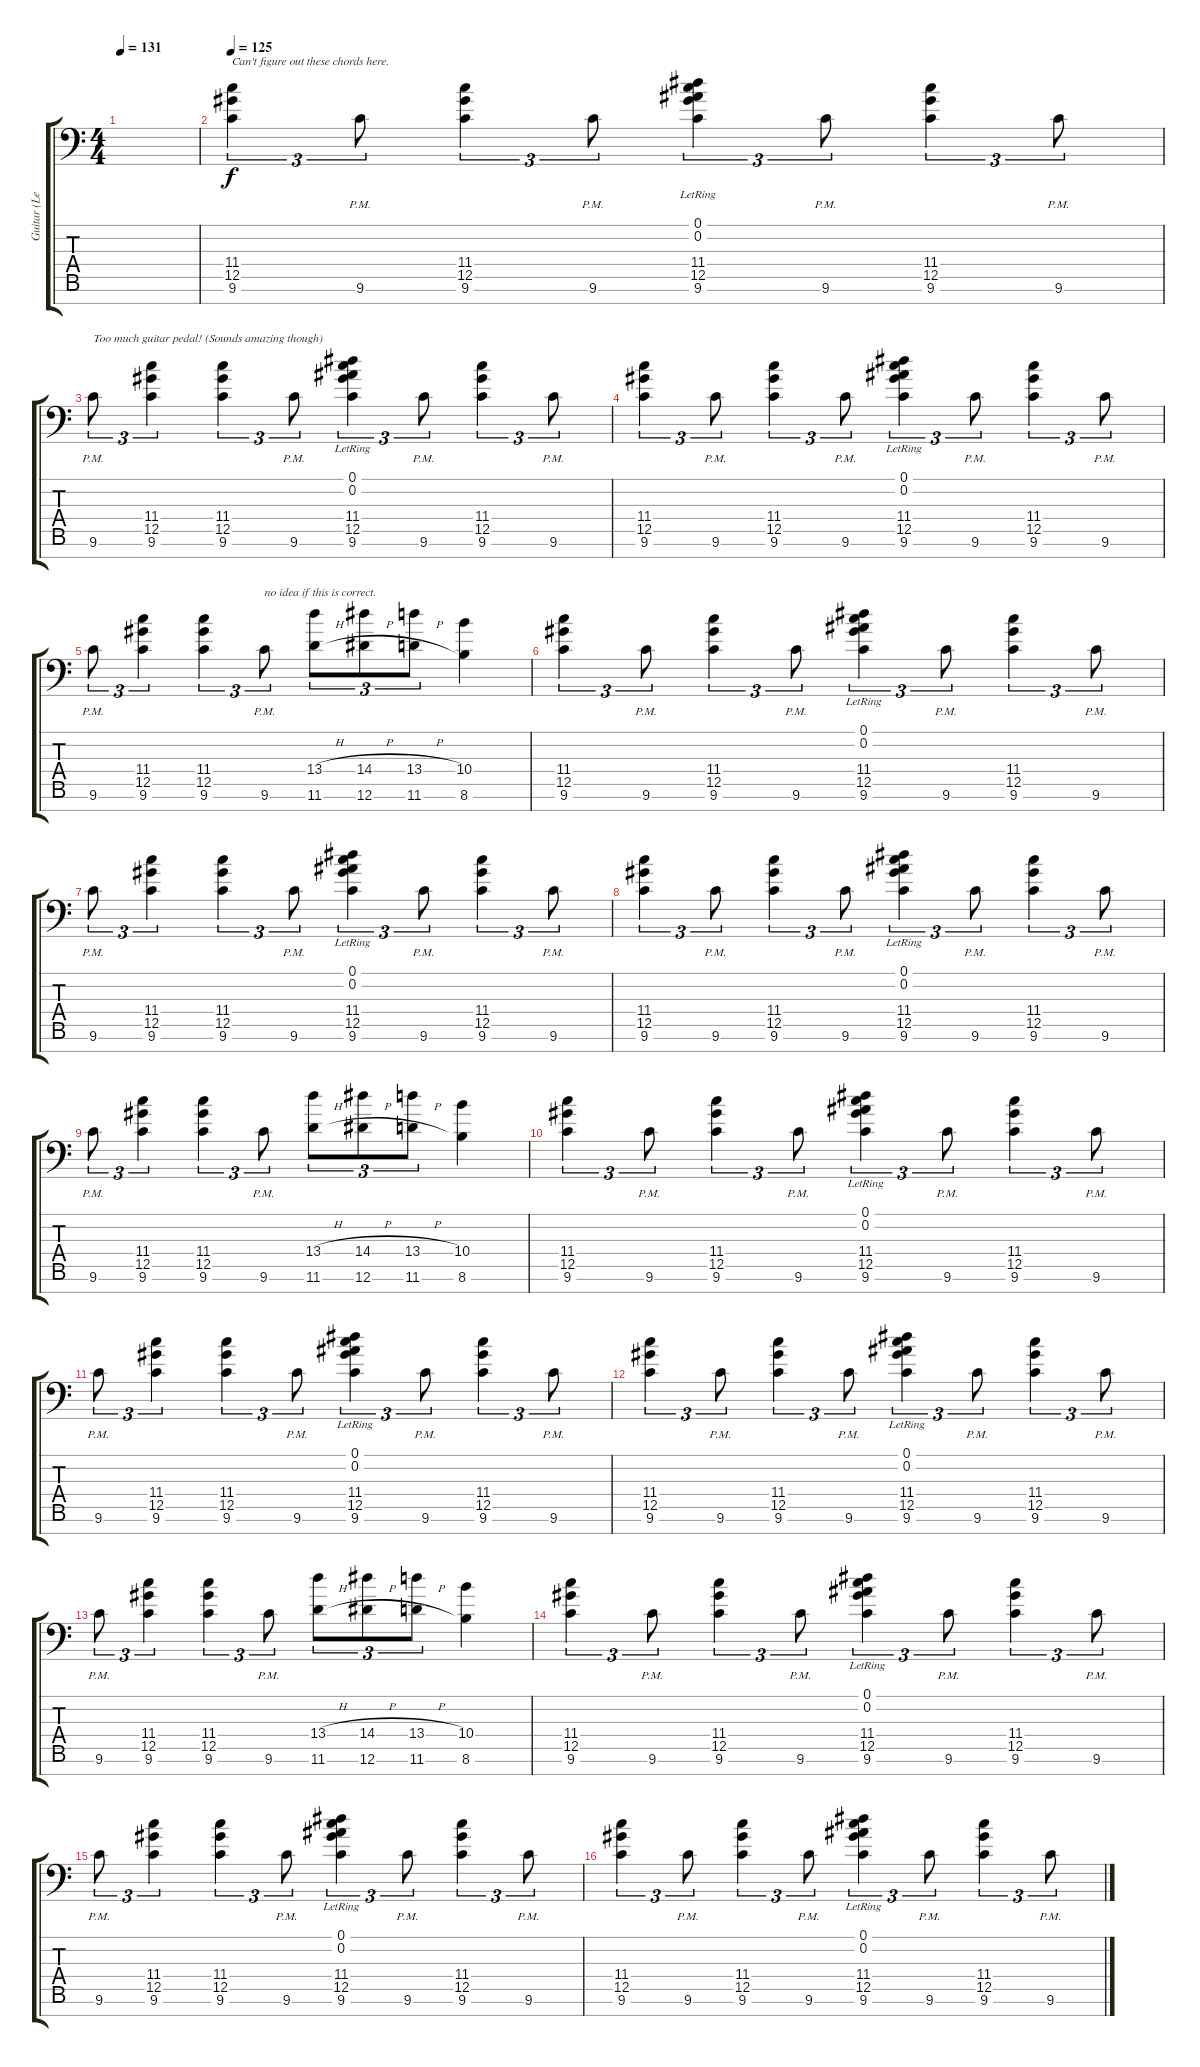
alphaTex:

\track ("Guitar (Left)" "Guitar (Le") {instrument distortionguitar}
\staff {score tabs}
\tuning (Eb4 Bb3 Gb3 Db3 Ab2 Eb2 Bb1) {hide}
\ts (4 4)
\tempo 131
\clef f4
\ks c
|
\tempo 125
(11.4 12.5 9.6).4{tu (3 2) txt "Can't figure out these chords here."} 9.6{pm}.8{tu (3 2)} (11.4 12.5 9.6).4{tu (3 2)} 9.6{pm}.8{tu (3 2)} (0.1{lr} 0.2{lr} 11.4 12.5 9.6).4{tu (3 2)} 9.6{pm}.8{tu (3 2)} (11.4 12.5 9.6).4{tu (3 2)} 9.6{pm}.8{tu (3 2)} |
9.6{pm}.8{tu (3 2) txt "Too much guitar pedal! (Sounds amazing though)"} (11.4 12.5 9.6).4{tu (3 2)} (11.4 12.5 9.6).4{tu (3 2)} 9.6{pm}.8{tu (3 2)} (0.1{lr} 0.2{lr} 11.4 12.5 9.6).4{tu (3 2)} 9.6{pm}.8{tu (3 2)} (11.4 12.5 9.6).4{tu (3 2)} 9.6{pm}.8{tu (3 2)} |
(11.4 12.5 9.6).4{tu (3 2)} 9.6{pm}.8{tu (3 2)} (11.4 12.5 9.6).4{tu (3 2)} 9.6{pm}.8{tu (3 2)} (0.1{lr} 0.2{lr} 11.4 12.5 9.6).4{tu (3 2)} 9.6{pm}.8{tu (3 2)} (11.4 12.5 9.6).4{tu (3 2)} 9.6{pm}.8{tu (3 2)} |
9.6{pm}.8{tu (3 2)} (11.4 12.5 9.6).4{tu (3 2)} (11.4 12.5 9.6).4{tu (3 2)} 9.6{pm}.8{tu (3 2) txt "no idea if this is correct."} (13.4{h} 11.6{h}).8{tu (3 2)} (14.4{h} 12.6{h}).8{tu (3 2)} (13.4{h} 11.6{h}).8{tu (3 2)} (10.4 8.6).4 |
(11.4 12.5 9.6).4{tu (3 2)} 9.6{pm}.8{tu (3 2)} (11.4 12.5 9.6).4{tu (3 2)} 9.6{pm}.8{tu (3 2)} (0.1{lr} 0.2{lr} 11.4 12.5 9.6).4{tu (3 2)} 9.6{pm}.8{tu (3 2)} (11.4 12.5 9.6).4{tu (3 2)} 9.6{pm}.8{tu (3 2)} |
9.6{pm}.8{tu (3 2)} (11.4 12.5 9.6).4{tu (3 2)} (11.4 12.5 9.6).4{tu (3 2)} 9.6{pm}.8{tu (3 2)} (0.1{lr} 0.2{lr} 11.4 12.5 9.6).4{tu (3 2)} 9.6{pm}.8{tu (3 2)} (11.4 12.5 9.6).4{tu (3 2)} 9.6{pm}.8{tu (3 2)} |
(11.4 12.5 9.6).4{tu (3 2)} 9.6{pm}.8{tu (3 2)} (11.4 12.5 9.6).4{tu (3 2)} 9.6{pm}.8{tu (3 2)} (0.1{lr} 0.2{lr} 11.4 12.5 9.6).4{tu (3 2)} 9.6{pm}.8{tu (3 2)} (11.4 12.5 9.6).4{tu (3 2)} 9.6{pm}.8{tu (3 2)} |
9.6{pm}.8{tu (3 2)} (11.4 12.5 9.6).4{tu (3 2)} (11.4 12.5 9.6).4{tu (3 2)} 9.6{pm}.8{tu (3 2)} (13.4{h} 11.6{h}).8{tu (3 2)} (14.4{h} 12.6{h}).8{tu (3 2)} (13.4{h} 11.6{h}).8{tu (3 2)} (10.4 8.6).4 |
(11.4 12.5 9.6).4{tu (3 2)} 9.6{pm}.8{tu (3 2)} (11.4 12.5 9.6).4{tu (3 2)} 9.6{pm}.8{tu (3 2)} (0.1{lr} 0.2{lr} 11.4 12.5 9.6).4{tu (3 2)} 9.6{pm}.8{tu (3 2)} (11.4 12.5 9.6).4{tu (3 2)} 9.6{pm}.8{tu (3 2)} |
9.6{pm}.8{tu (3 2)} (11.4 12.5 9.6).4{tu (3 2)} (11.4 12.5 9.6).4{tu (3 2)} 9.6{pm}.8{tu (3 2)} (0.1{lr} 0.2{lr} 11.4 12.5 9.6).4{tu (3 2)} 9.6{pm}.8{tu (3 2)} (11.4 12.5 9.6).4{tu (3 2)} 9.6{pm}.8{tu (3 2)} |
(11.4 12.5 9.6).4{tu (3 2)} 9.6{pm}.8{tu (3 2)} (11.4 12.5 9.6).4{tu (3 2)} 9.6{pm}.8{tu (3 2)} (0.1{lr} 0.2{lr} 11.4 12.5 9.6).4{tu (3 2)} 9.6{pm}.8{tu (3 2)} (11.4 12.5 9.6).4{tu (3 2)} 9.6{pm}.8{tu (3 2)} |
9.6{pm}.8{tu (3 2)} (11.4 12.5 9.6).4{tu (3 2)} (11.4 12.5 9.6).4{tu (3 2)} 9.6{pm}.8{tu (3 2)} (13.4{h} 11.6{h}).8{tu (3 2)} (14.4{h} 12.6{h}).8{tu (3 2)} (13.4{h} 11.6{h}).8{tu (3 2)} (10.4 8.6).4 |
(11.4 12.5 9.6).4{tu (3 2)} 9.6{pm}.8{tu (3 2)} (11.4 12.5 9.6).4{tu (3 2)} 9.6{pm}.8{tu (3 2)} (0.1{lr} 0.2{lr} 11.4 12.5 9.6).4{tu (3 2)} 9.6{pm}.8{tu (3 2)} (11.4 12.5 9.6).4{tu (3 2)} 9.6{pm}.8{tu (3 2)} |
9.6{pm}.8{tu (3 2)} (11.4 12.5 9.6).4{tu (3 2)} (11.4 12.5 9.6).4{tu (3 2)} 9.6{pm}.8{tu (3 2)} (0.1{lr} 0.2{lr} 11.4 12.5 9.6).4{tu (3 2)} 9.6{pm}.8{tu (3 2)} (11.4 12.5 9.6).4{tu (3 2)} 9.6{pm}.8{tu (3 2)} |
(11.4 12.5 9.6).4{tu (3 2)} 9.6{pm}.8{tu (3 2)} (11.4 12.5 9.6).4{tu (3 2)} 9.6{pm}.8{tu (3 2)} (0.1{lr} 0.2{lr} 11.4 12.5 9.6).4{tu (3 2)} 9.6{pm}.8{tu (3 2)} (11.4 12.5 9.6).4{tu (3 2)} 9.6{pm}.8{tu (3 2)}
